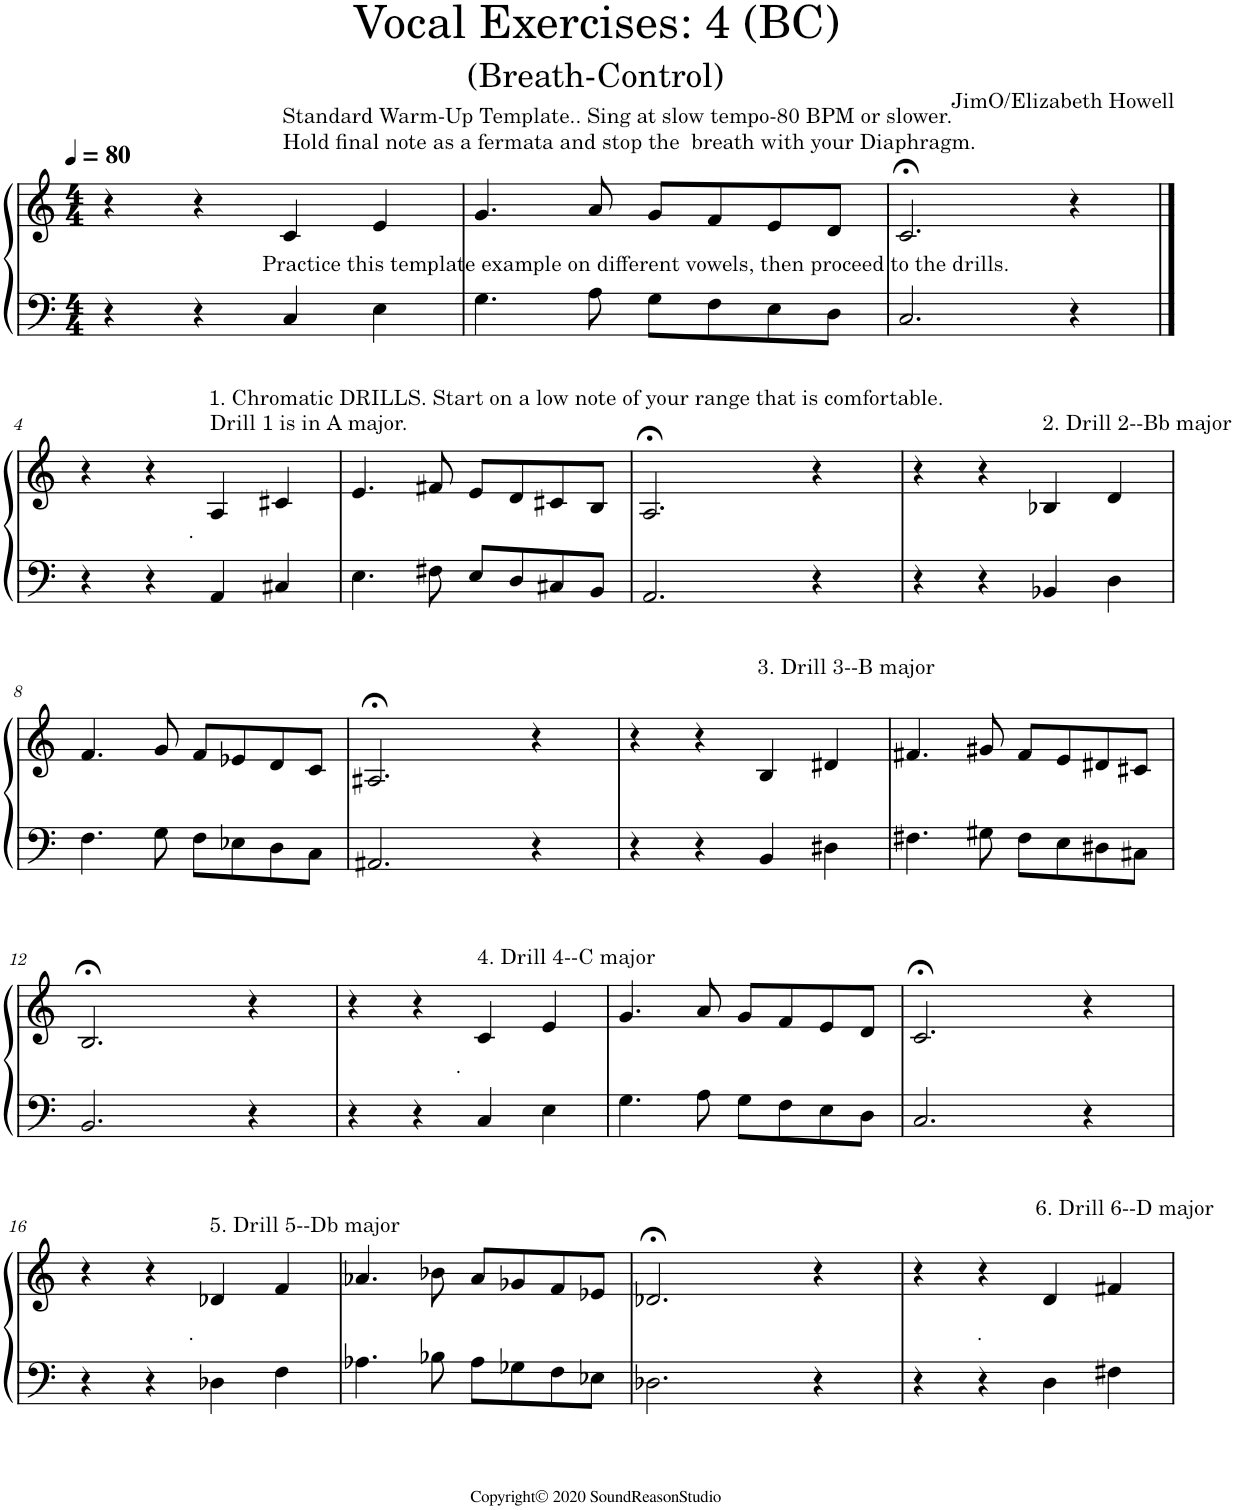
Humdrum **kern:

**kern	**kern
*part1	*part1
*staff2	*staff1
*I"Piano	*
*I'Pno.	*
*clefF4	*clefG2
*k[]	*k[]
*M4/4	*M4/4
*MM80	*MM80
=1	=1
4r	4r
4r	4r
!	!LO:TX:a:t=Standard Warm-Up Template.. Sing at slow tempo-80 BPM or slower.
!	!LO:TX:a:t=Hold final note as a fermata and stop the  breath with your Diaphragm.
!LO:TX:a:t=Practice this template example on different vowels, then proceed to the drills.	!
4C/	4c/
4E\	4e/
=2	=2
4.G\	4.g/
8A\	8a/
8G\L	8g/L
8F\	8f/
8E\	8e/
8D\J	8d/J
=3	=3
2.C/	2.c;</
4r	4r
!!LO:LB:g=z
==4	==4
4r	4r
4r	4r
!	!LO:TX:a:t=1. Chromatic DRILLS. Start on a low note of your range that is comfortable.
!	!LO:TX:a:t=Drill 1 is in A major.
!LO:TX:a:t=.	!
4AA/	4A/
4C#X/	4c#X/
=5	=5
4.E\	4.e/
8F#X\	8f#X/
8E/L	8e/L
8D/	8d/
8C#X/	8c#X/
8BB/J	8B/J
=6	=6
2.AA/	2.A;</
4r	4r
=7	=7
4r	4r
4r	4r
!	!LO:TX:a:t=2. Drill 2--Bb major
4BB-X/	4B-X/
4D\	4d/
!!LO:LB:g=z
=8	=8
4.F\	4.f/
8G\	8g/
8F\L	8f/L
8E-X\	8e-X/
8D\	8d/
8C\J	8c/J
=9	=9
2.AA#X/	2.A#X;</
4r	4r
=10	=10
4r	4r
4r	4r
!	!LO:TX:a:t=3. Drill 3--B major
4BB/	4B/
4D#X\	4d#X/
=11	=11
4.F#X\	4.f#X/
8G#X\	8g#X/
8F#\L	8f#/L
8E\	8e/
8D#X\	8d#X/
8C#X\J	8c#X/J
!!LO:LB:g=z
=12	=12
2.BB/	2.B;</
4r	4r
=13	=13
4r	4r
4r	4r
!	!LO:TX:a:t=4. Drill 4--C major
!LO:TX:a:t=.	!
4C/	4c/
4E\	4e/
=14	=14
4.G\	4.g/
8A\	8a/
8G\L	8g/L
8F\	8f/
8E\	8e/
8D\J	8d/J
=15	=15
2.C/	2.c;</
4r	4r
!!LO:LB:g=z
=16	=16
4r	4r
4r	4r
!	!LO:TX:a:t=5. Drill 5--Db major
!LO:TX:a:t=.	!
4D-X\	4d-X/
4F\	4f/
=17	=17
4.A-X\	4.a-X/
8B-X\	8b-X\
8A-\L	8a-/L
8G-X\	8g-X/
8F\	8f/
8E-X\J	8e-X/J
=18	=18
2.D-X\	2.d-X;</
4r	4r
=19	=19
4r	4r
4r	4r
!	!LO:TX:a:t=6. Drill 6--D major
!LO:TX:a:t=.	!
4D\	4d/
4F#X\	4f#X/
=	=
*-	*-
